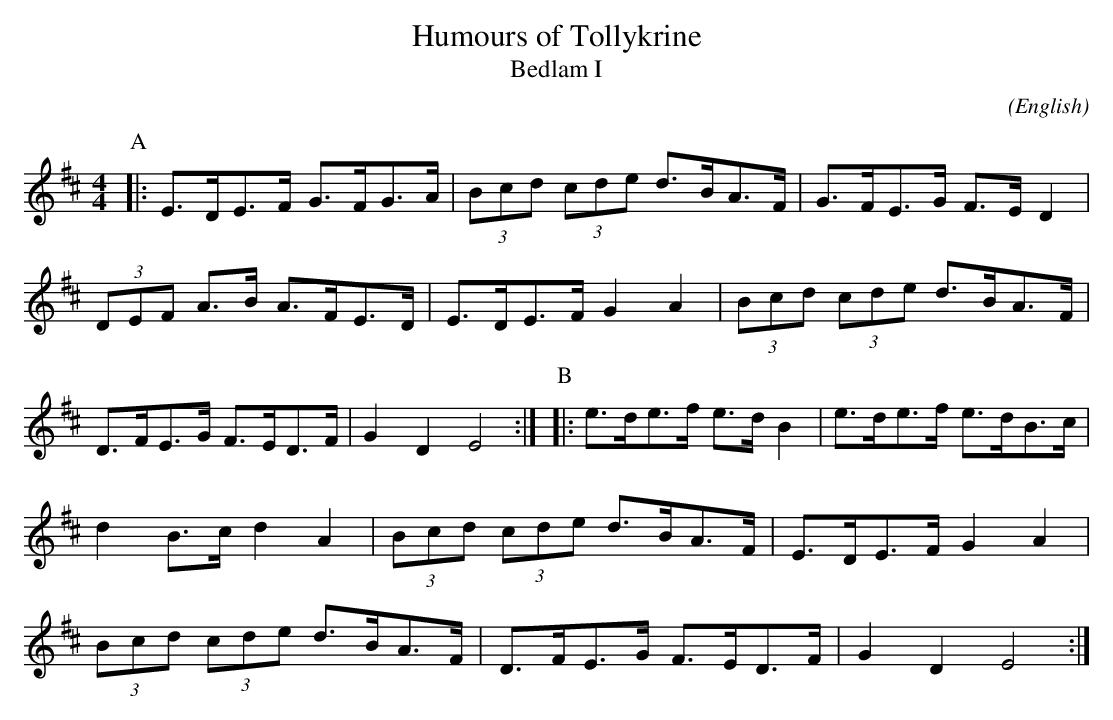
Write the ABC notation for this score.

X:1
T:Humours of Tollykrine
T:Bedlam I
M:4/4
C:
O:English
L:1/8
K:Edor
L:1/8
P:A
|:\
E>DE>F G>FG>A|(3Bcd (3cde d>BA>F|G>FE>G F>E   D2|(3DEF A>B   A>FE>D|\
E>DE>F G2  A2|(3Bcd (3cde d>BA>F|D>FE>G F>ED>F|G2 D2  E4:|\
P:B
|:e>de>f e>d B2|e>de>f      e>dB>c|d2 B>c d2    A2|(3Bcd (3cde d>BA>F|\
E>DE>F G2  A2|(3Bcd (3cde d>BA>F|D>FE>G F>ED>F|G2 D2  E4:|
